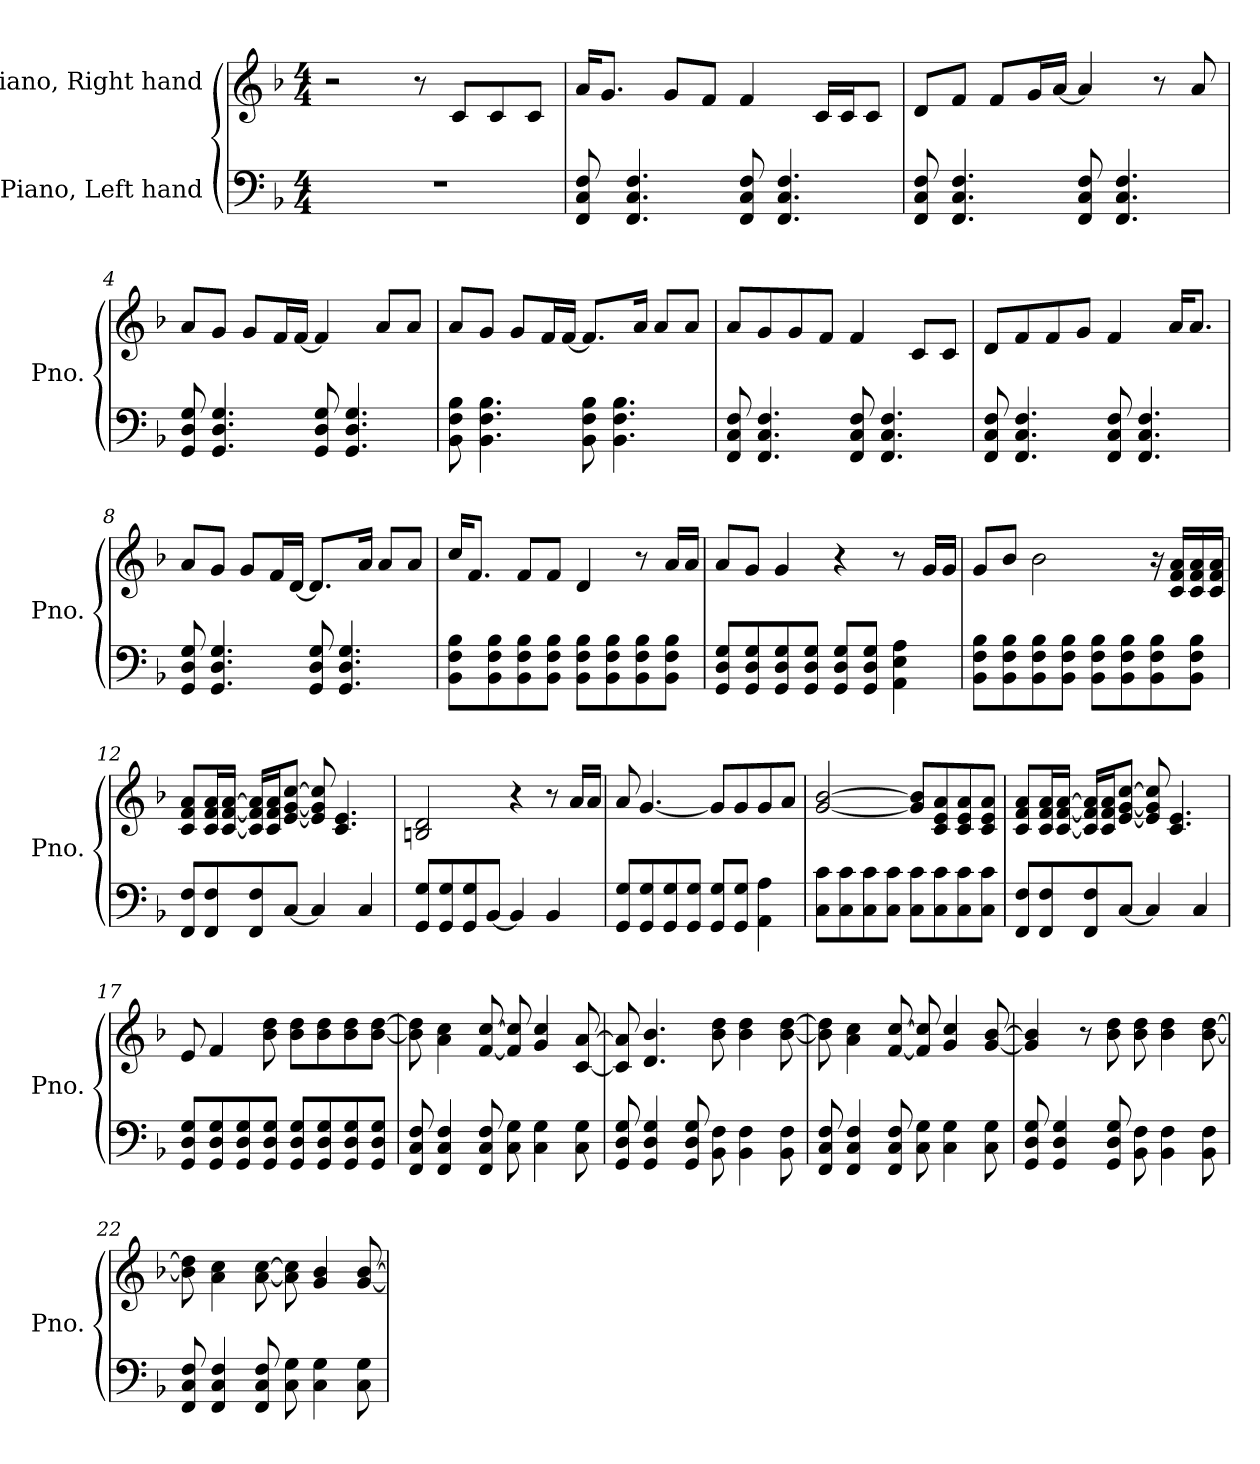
**kern	**kern
*part2	*part1
*staff2	*staff1
*I"Piano, Left hand	*I"Piano, Right hand
*I'Pno.	*I'Pno.
*clefF4	*clefG2
*k[b-]	*k[b-]
*M4/4	*M4/4
*MM98	*MM98
=1	=1
1r	2r
.	8r
.	8c/L
.	8c/
.	8c/J
=2	=2
8FF/ 8C/ 8F/	16a/KL
.	8.g/J
4.FF/ 4.C/ 4.F/	.
.	8g/L
.	8f/J
8FF/ 8C/ 8F/	4f/
4.FF/ 4.C/ 4.F/	.
.	16c/LL
.	16c/J
.	8c/J
=3	=3
8FF/ 8C/ 8F/	8d/L
4.FF/ 4.C/ 4.F/	8f/J
.	8f/L
.	16g/L
.	[16a/JJ
8FF/ 8C/ 8F/	4a/]
4.FF/ 4.C/ 4.F/	.
.	8r
.	8a/
=4	=4
8GG/ 8D/ 8G/	8a/L
4.GG/ 4.D/ 4.G/	8g/J
.	8g/L
.	16f/L
.	[16f/JJ
8GG/ 8D/ 8G/	4f/]
4.GG/ 4.D/ 4.G/	.
.	8a/L
.	8a/J
!!LO:LB:g=z
=5	=5
8BB-\ 8F\ 8B-\	8a/L
4.BB-\ 4.F\ 4.B-\	8g/J
.	8g/L
.	16f/L
.	[16f/JJ
8BB-\ 8F\ 8B-\	8.f/L]
4.BB-\ 4.F\ 4.B-\	.
.	16a/Jk
.	8a/L
.	8a/J
=6	=6
8FF/ 8C/ 8F/	8a/L
4.FF/ 4.C/ 4.F/	8g/
.	8g/
.	8f/J
8FF/ 8C/ 8F/	4f/
4.FF/ 4.C/ 4.F/	.
.	8c/L
.	8c/J
=7	=7
8FF/ 8C/ 8F/	8d/L
4.FF/ 4.C/ 4.F/	8f/
.	8f/
.	8g/J
8FF/ 8C/ 8F/	4f/
4.FF/ 4.C/ 4.F/	.
.	16a/KL
.	8.a/J
=8	=8
8GG/ 8D/ 8G/	8a/L
4.GG/ 4.D/ 4.G/	8g/J
.	8g/L
.	16f/L
.	[16d/JJ
8GG/ 8D/ 8G/	8.d/L]
4.GG/ 4.D/ 4.G/	.
.	16a/Jk
.	8a/L
.	8a/J
!!LO:LB:g=z
=9	=9
8BB-\ 8F\ 8B-\L	16cc/KL
.	8.f/J
8BB-\ 8F\ 8B-\	.
8BB-\ 8F\ 8B-\	8f/L
8BB-\ 8F\ 8B-\J	8f/J
8BB-\ 8F\ 8B-\L	4d/
8BB-\ 8F\ 8B-\	.
8BB-\ 8F\ 8B-\	8r
8BB-\ 8F\ 8B-\J	16a/LL
.	16a/JJ
=10	=10
8GG/ 8D/ 8G/L	8a/L
8GG/ 8D/ 8G/	8g/J
8GG/ 8D/ 8G/	4g/
8GG/ 8D/ 8G/J	.
8GG/ 8D/ 8G/L	4r
8GG/ 8D/ 8G/J	.
4AA\ 4E\ 4A\	8r
.	16g/LL
.	16g/JJ
=11	=11
8BB-\ 8F\ 8B-\L	8g/L
8BB-\ 8F\ 8B-\	8b-/J
8BB-\ 8F\ 8B-\	2b-\
8BB-\ 8F\ 8B-\J	.
8BB-\ 8F\ 8B-\L	.
8BB-\ 8F\ 8B-\	.
8BB-\ 8F\ 8B-\	16r
.	16c/ 16f/ 16a/LL
8BB-\ 8F\ 8B-\J	16c/ 16f/ 16a/
.	16c/ 16f/ 16a/JJ
=12	=12
8FF/ 8F/L	8c/ 8f/ 8a/L
8FF/ 8F/	16c/ 16f/ 16a/L
.	[16c/ [16f/ [16a/JJ
8FF/ 8F/	16c/] 16f/] 16a/]LL
.	16c/ 16f/ 16a/J
[8C/J	[8e/ [8g/ [8cc/J
4C/]	8e/] 8g/] 8cc/]
.	4.c/ 4.e/
4C/	.
!!LO:LB:g=z
=13	=13
8GG/ 8G/L	2Bn/ 2d/
8GG/ 8G/	.
8GG/ 8G/	.
[8BB-/J	.
4BB-/]	4r
4BB-/	8r
.	16a/LL
.	16a/JJ
=14	=14
8GG/ 8G/L	8a/
8GG/ 8G/	[4.g/
8GG/ 8G/	.
8GG/ 8G/J	.
8GG/ 8G/L	8g/L]
8GG/ 8G/J	8g/
4AA\ 4A\	8g/
.	8a/J
=15	=15
8C\ 8c\L	[2g/ [2b-/
8C\ 8c\	.
8C\ 8c\	.
8C\ 8c\J	.
8C\ 8c\L	8g/] 8b-/]L
8C\ 8c\	8c/ 8e/ 8a/
8C\ 8c\	8c/ 8e/ 8a/
8C\ 8c\J	8c/ 8e/ 8a/J
=16	=16
8FF/ 8F/L	8c/ 8f/ 8a/L
8FF/ 8F/	16c/ 16f/ 16a/L
.	[16c/ [16f/ [16a/JJ
8FF/ 8F/	16c/] 16f/] 16a/]LL
.	16c/ 16f/ 16a/J
[8C/J	[8e/ [8g/ [8cc/J
4C/]	8e/] 8g/] 8cc/]
.	4.c/ 4.e/
4C/	.
!!LO:LB:g=z
=17	=17
8GG/ 8D/ 8G/L	8e/
8GG/ 8D/ 8G/	4f/
8GG/ 8D/ 8G/	.
8GG/ 8D/ 8G/J	8b-\ 8dd\
8GG/ 8D/ 8G/L	8b-\ 8dd\L
8GG/ 8D/ 8G/	8b-\ 8dd\
8GG/ 8D/ 8G/	8b-\ 8dd\
8GG/ 8D/ 8G/J	[8b-\ [8dd\J
=18	=18
8FF/ 8C/ 8F/	8b-\] 8dd\]
4FF/ 4C/ 4F/	4a\ 4cc\
8FF/ 8C/ 8F/	[8f/ [8cc/
8C\ 8G\	8f/] 8cc/]
4C\ 4G\	4g/ 4cc/
8C\ 8G\	[8c/ [8a/
=19	=19
8GG/ 8D/ 8G/	8c/] 8a/]
4GG/ 4D/ 4G/	4.d/ 4.b-/
8GG/ 8D/ 8G/	.
8BB-\ 8F\	8b-\ 8dd\
4BB-\ 4F\	4b-\ 4dd\
8BB-\ 8F\	[8b-\ [8dd\
=20	=20
8FF/ 8C/ 8F/	8b-\] 8dd\]
4FF/ 4C/ 4F/	4a\ 4cc\
8FF/ 8C/ 8F/	[8f/ [8cc/
8C\ 8G\	8f/] 8cc/]
4C\ 4G\	4g/ 4cc/
8C\ 8G\	[8g/ [8b-/
=21	=21
8GG/ 8D/ 8G/	4g/] 4b-/]
4GG/ 4D/ 4G/	.
.	8r
8GG/ 8D/ 8G/	8b-\ 8dd\
8BB-\ 8F\	8b-\ 8dd\
4BB-\ 4F\	4b-\ 4dd\
8BB-\ 8F\	[8b-\ [8dd\
!!LO:LB:g=z
=22	=22
8FF/ 8C/ 8F/	8b-\] 8dd\]
4FF/ 4C/ 4F/	4a\ 4cc\
8FF/ 8C/ 8F/	[8a\ [8cc\
8C\ 8G\	8a\] 8cc\]
4C\ 4G\	4g/ 4b-/
8C\ 8G\	[8g/ [8b-/
=	=
*-	*-
